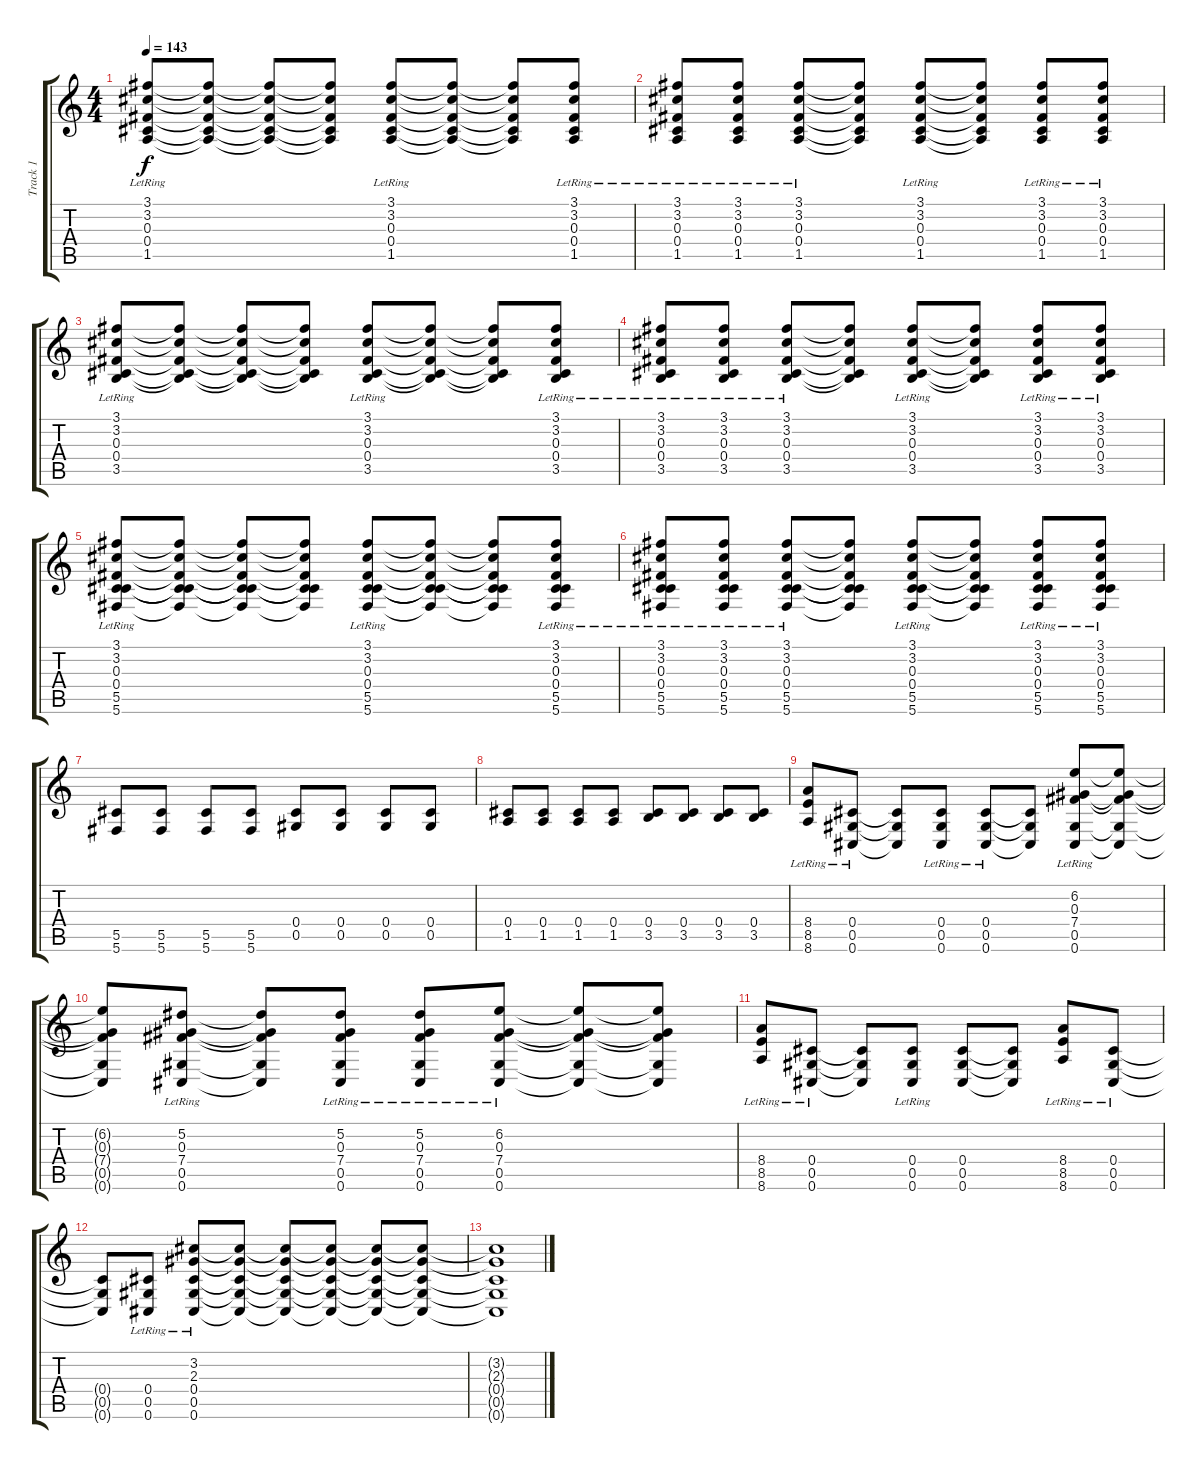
\track ("Track 1" "Track 1") {instrument acousticguitarsteel}
\staff {score tabs}
\tuning (Eb4 Bb3 Gb3 Db3 Ab2 Db2) {hide}
\ts (4 4)
\tempo 143
\clef g2
\ks c
(3.1{lr} 3.2{lr} 0.3{lr} 0.4{lr} 1.5{lr}).8{dy f} (3.1{t} 3.2{t} 0.3{t} 0.4{t} 1.5{t}).8 (3.1{t} 3.2{t} 0.3{t} 0.4{t} 1.5{t}).8 (3.1{t} 3.2{t} 0.3{t} 0.4{t} 1.5{t}).8 (3.1{lr} 3.2{lr} 0.3{lr} 0.4{lr} 1.5{lr}).8 (3.1{t} 3.2{t} 0.3{t} 0.4{t} 1.5{t}).8 (3.1{t} 3.2{t} 0.3{t} 0.4{t} 1.5{t}).8 (3.1{lr} 3.2{lr} 0.3{lr} 0.4{lr} 1.5{lr}).8 |
(3.1{lr} 3.2{lr} 0.3{lr} 0.4{lr} 1.5{lr}).8 (3.1{lr} 3.2{lr} 0.3{lr} 0.4{lr} 1.5{lr}).8 (3.1{lr} 3.2{lr} 0.3{lr} 0.4{lr} 1.5{lr}).8 (3.1{t} 3.2{t} 0.3{t} 0.4{t} 1.5{t}).8 (3.1{lr} 3.2{lr} 0.3{lr} 0.4{lr} 1.5{lr}).8 (3.1{t} 3.2{t} 0.3{t} 0.4{t} 1.5{t}).8 (3.1{lr} 3.2{lr} 0.3{lr} 0.4{lr} 1.5{lr}).8 (3.1{lr} 3.2{lr} 0.3{lr} 0.4{lr} 1.5{lr}).8 |
(3.1{lr} 3.2{lr} 0.3{lr} 0.4{lr} 3.5{lr}).8 (3.1{t} 3.2{t} 0.3{t} 0.4{t} 3.5{t}).8 (3.1{t} 3.2{t} 0.3{t} 0.4{t} 3.5{t}).8 (3.1{t} 3.2{t} 0.3{t} 0.4{t} 3.5{t}).8 (3.1{lr} 3.2{lr} 0.3{lr} 0.4{lr} 3.5{lr}).8 (3.1{t} 3.2{t} 0.3{t} 0.4{t} 3.5{t}).8 (3.1{t} 3.2{t} 0.3{t} 0.4{t} 3.5{t}).8 (3.1{lr} 3.2{lr} 0.3{lr} 0.4{lr} 3.5{lr}).8 |
(3.1{lr} 3.2{lr} 0.3{lr} 0.4{lr} 3.5{lr}).8 (3.1{lr} 3.2{lr} 0.3{lr} 0.4{lr} 3.5{lr}).8 (3.1{lr} 3.2{lr} 0.3{lr} 0.4{lr} 3.5{lr}).8 (3.1{t} 3.2{t} 0.3{t} 0.4{t} 3.5{t}).8 (3.1{lr} 3.2{lr} 0.3{lr} 0.4{lr} 3.5{lr}).8 (3.1{t} 3.2{t} 0.3{t} 0.4{t} 3.5{t}).8 (3.1{lr} 3.2{lr} 0.3{lr} 0.4{lr} 3.5{lr}).8 (3.1{lr} 3.2{lr} 0.3{lr} 0.4{lr} 3.5{lr}).8 |
(3.1{lr} 3.2{lr} 0.3{lr} 0.4{lr} 5.5{lr} 5.6{lr}).8 (3.1{t} 3.2{t} 0.3{t} 0.4{t} 5.5{t} 5.6{t}).8 (3.1{t} 3.2{t} 0.3{t} 0.4{t} 5.5{t} 5.6{t}).8 (3.1{t} 3.2{t} 0.3{t} 0.4{t} 5.5{t} 5.6{t}).8 (3.1{lr} 3.2{lr} 0.3{lr} 0.4{lr} 5.5{lr} 5.6{lr}).8 (3.1{t} 3.2{t} 0.3{t} 0.4{t} 5.5{t} 5.6{t}).8 (3.1{t} 3.2{t} 0.3{t} 0.4{t} 5.5{t} 5.6{t}).8 (3.1{lr} 3.2{lr} 0.3{lr} 0.4{lr} 5.5{lr} 5.6{lr}).8 |
(3.1{lr} 3.2{lr} 0.3{lr} 0.4{lr} 5.5{lr} 5.6{lr}).8 (3.1{lr} 3.2{lr} 0.3{lr} 0.4{lr} 5.5{lr} 5.6{lr}).8 (3.1{lr} 3.2{lr} 0.3{lr} 0.4{lr} 5.5{lr} 5.6{lr}).8 (3.1{t} 3.2{t} 0.3{t} 0.4{t} 5.5{t} 5.6{t}).8 (3.1{lr} 3.2{lr} 0.3{lr} 0.4{lr} 5.5{lr} 5.6{lr}).8 (3.1{t} 3.2{t} 0.3{t} 0.4{t} 5.5{t} 5.6{t}).8 (3.1{lr} 3.2{lr} 0.3{lr} 0.4{lr} 5.5{lr} 5.6{lr}).8 (3.1{lr} 3.2{lr} 0.3{lr} 0.4{lr} 5.5{lr} 5.6{lr}).8 |
(5.5 5.6).8 (5.5 5.6).8 (5.5 5.6).8 (5.5 5.6).8 (0.4 0.5).8 (0.4 0.5).8 (0.4 0.5).8 (0.4 0.5).8 |
(0.4 1.5).8 (0.4 1.5).8 (0.4 1.5).8 (0.4 1.5).8 (0.4 3.5).8 (0.4 3.5).8 (0.4 3.5).8 (0.4 3.5).8 |
(8.4{lr} 8.5{lr} 8.6{lr}).8 (0.4{lr} 0.5{lr} 0.6{lr}).8 (0.4{t} 0.5{t} 0.6{t}).8 (0.4{lr} 0.5{lr} 0.6{lr}).8 (0.4{lr} 0.5{lr} 0.6{lr}).8 (0.4{t} 0.5{t} 0.6{t}).8 (6.2 0.3 7.4{lr} 0.5{lr} 0.6{lr}).8 (6.2{t} 0.3{t} 7.4{t} 0.5{t} 0.6{t}).8 |
(6.2{t} 0.3{t} 7.4{t} 0.5{t} 0.6{t}).8 (5.2 0.3 7.4{lr} 0.5{lr} 0.6{lr}).8 (5.2{t} 0.3{t} 7.4{t} 0.5{t} 0.6{t}).8 (5.2 0.3 7.4{lr} 0.5{lr} 0.6{lr}).8 (5.2 0.3 7.4{lr} 0.5{lr} 0.6{lr}).8 (6.2 0.3 7.4{lr} 0.5{lr} 0.6{lr}).8 (6.2{t} 0.3{t} 7.4{t} 0.5{t} 0.6{t}).8 (6.2{t} 0.3{t} 7.4{t} 0.5{t} 0.6{t}).8 |
(8.4{lr} 8.5{lr} 8.6{lr}).8 (0.4{lr} 0.5{lr} 0.6{lr}).8 (0.4{t} 0.5{t} 0.6{t}).8 (0.4{lr} 0.5{lr} 0.6{lr}).8 (0.4 0.5 0.6).8 (0.4{t} 0.5{t} 0.6{t}).8 (8.4{lr} 8.5{lr} 8.6{lr}).8 (0.4{lr} 0.5{lr} 0.6{lr}).8 |
(0.4{t} 0.5{t} 0.6{t}).8 (0.4{lr} 0.5{lr} 0.6{lr}).8 (3.2{lr} 2.3{lr} 0.4{lr} 0.5{lr} 0.6{lr}).8 (3.2{t} 2.3{t} 0.4{t} 0.5{t} 0.6{t}).8 (3.2{t} 2.3{t} 0.4{t} 0.5{t} 0.6{t}).8 (3.2{t} 2.3{t} 0.4{t} 0.5{t} 0.6{t}).8 (3.2{t} 2.3{t} 0.4{t} 0.5{t} 0.6{t}).8 (3.2{t} 2.3{t} 0.4{t} 0.5{t} 0.6{t}).8 |
(3.2{t} 2.3{t} 0.4{t} 0.5{t} 0.6{t}).1
